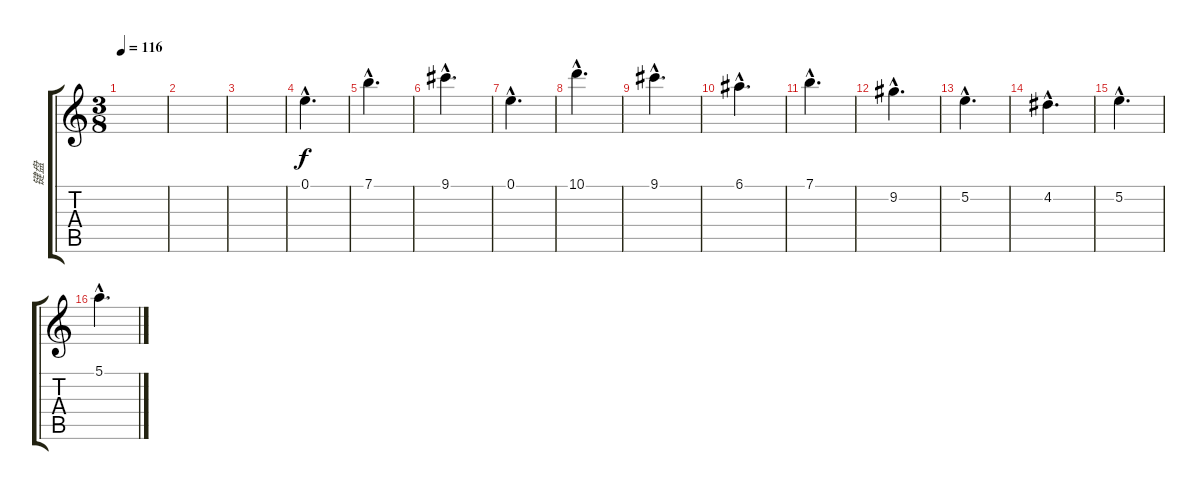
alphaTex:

\track ("键盘" "键盘") {instrument acousticguitarnylon}
\staff {score tabs}
\tuning (E4 B3 G3 D3 A2 E2) {hide}
\ts (3 8)
\tempo 116
\clef g2
\ks c
|
|
|
0.1{hac}.4{d} |
7.1{hac}.4{d} |
9.1{hac}.4{d} |
0.1{hac}.4{d} |
10.1{hac}.4{d} |
9.1{hac}.4{d} |
6.1{hac}.4{d} |
7.1{hac}.4{d} |
9.2{hac}.4{d} |
5.2{hac}.4{d} |
4.2{hac}.4{d} |
5.2{hac}.4{d} |
5.1{hac}.4{d}
